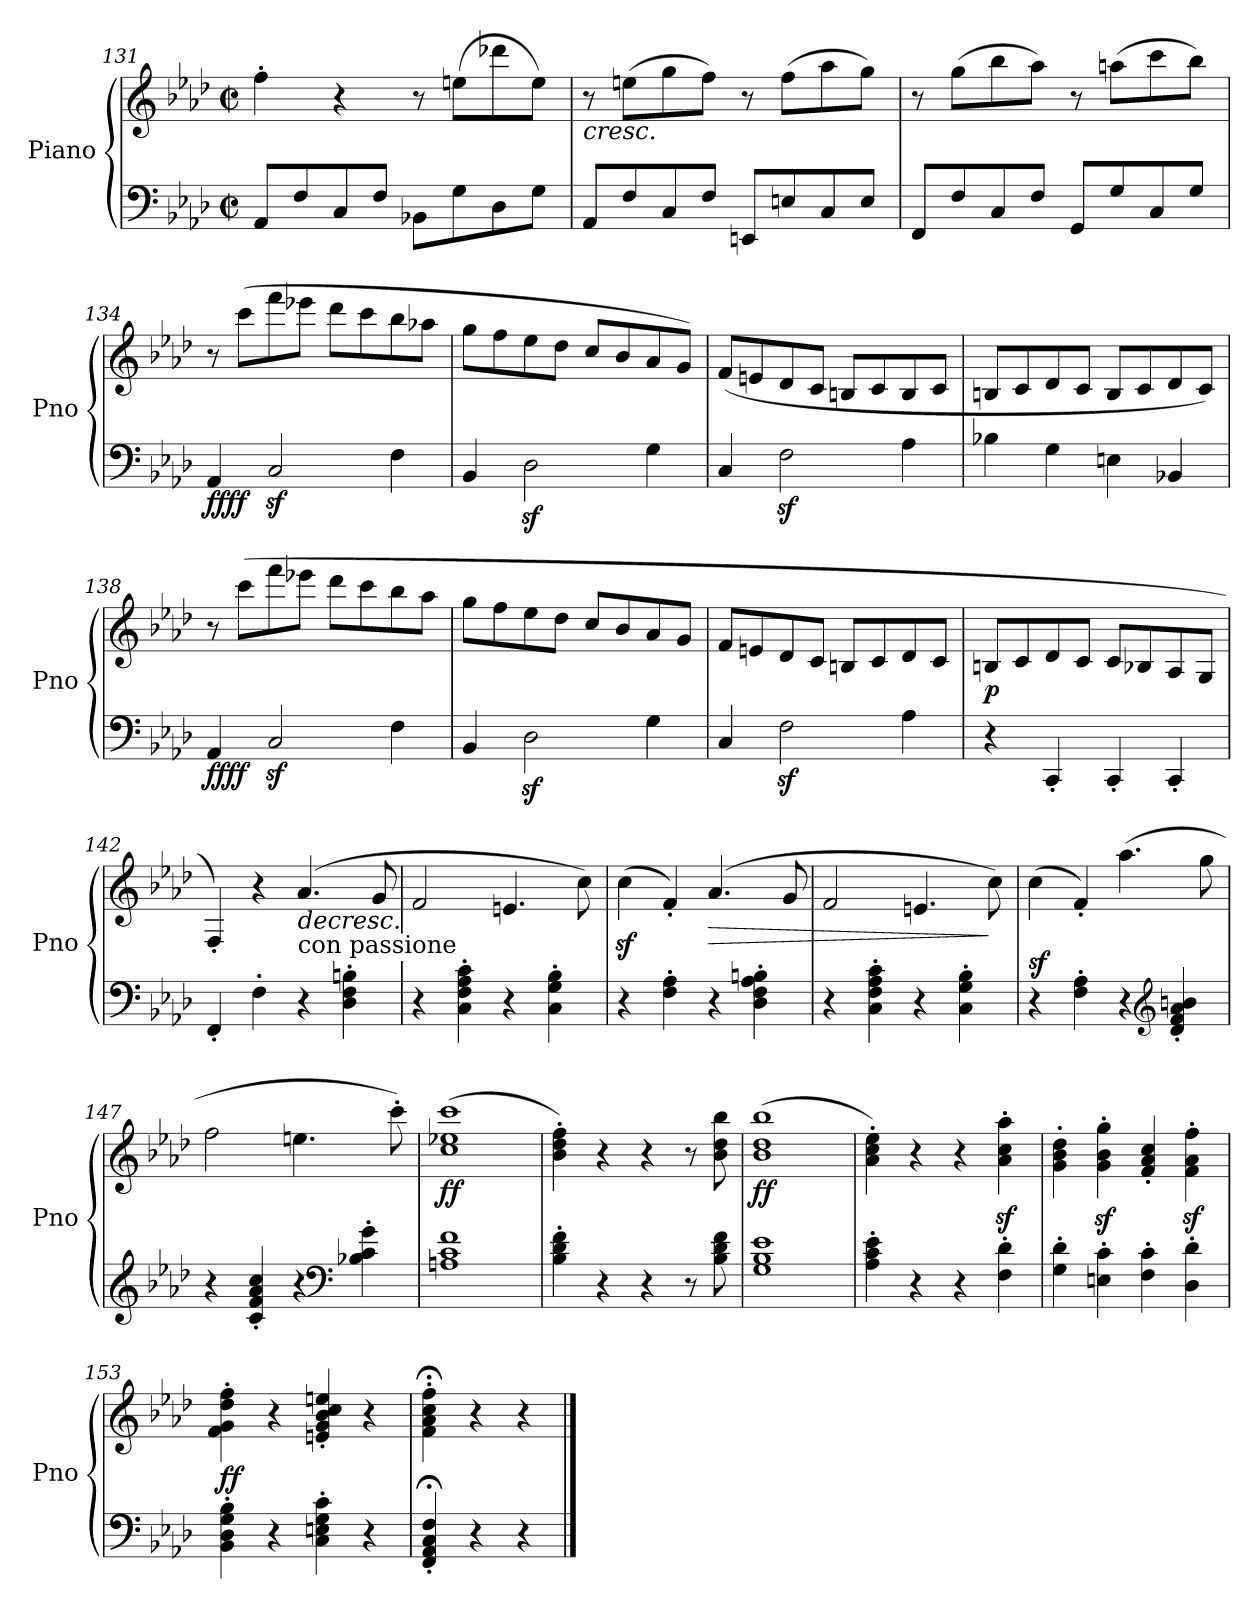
**kern	**kern	**dynam
*part1	*part1	*part1
*staff2	*staff1	*staff1/2
*I"Piano	*	*
*I'Pno	*	*
*clefF4	*clefG2	*
*k[b-e-a-d-]	*k[b-e-a-d-]	*
*A-:	*A-:	*
*M2/2	*M2/2	*
*met(c|)	*met(c|)	*
=131	=131	=131
8AA-/L	4ff'\	.
8F/	.	.
8C/	4r	.
8F/J	.	.
8BB-X\L	8r	.
8G\	(8een\L	.
8D-\	8ddd-X\	.
8G\J	8ee\J)	.
!!LO:PB:g=z
=132	=132	=132
!	!	!LO:HP:b
8AA-/L	8r	<
8F/	(8een\L	.
8C/	8gg\	.
8F/J	8ff\J)	.
8EEn/L	8r	.
8En/	(8ff\L	.
8C/	8aa-\	.
8E/J	8gg\J)	.
=133	=133	=133
8FF/L	8r	.
8F/	(8gg\L	.
8C/	8bb-\	.
8F/J	8aa-\J)	.
8GG/L	8r	.
8G/	(8aan\L	.
8C/	8ccc\	.
8G/J	8bb-\J)	.
=134	=134	=134
!	!	!LO:DY:b=2
!	!	!LO:DY:n=1:b
4AA-/	8r	ff ff
.	(8ccc\L	.
2Cz</	8fff\	.
.	8eee-X\J	.
.	8ddd-\L	.
.	8ccc\	.
4F\	8bb-\	.
.	8aa-X\J	.
=135	=135	=135
4BB-/	8gg\L	.
.	8ff\	.
2D-z<\	8ee-\	.
.	8dd-\J	.
.	8cc/L	.
.	8b-/	.
4G\	8a-/	.
.	8g/J)	.
=136	=136	=136
4C/	(8f/L	.
.	8en/	.
2Fz<\	8d-/	.
.	8c/J	.
.	8Bn/L	.
.	8c/	.
4A-\	8B/	.
.	8c/J	.
!!LO:LB:g=z
=137	=137	=137
!	!	!LO:DY:b=2
!	!	!LO:DY:n=1:b
4B-X\	8Bn/L	mp pp
.	8c/	.
4G\	8d-/	.
.	8c/J	.
4En\	8B/L	.
.	8c/	.
4BB-X/	8d-/	.
.	8c/J)	.
=138	=138	=138
!	!	!LO:DY:b=2
!	!	!LO:DY:n=1:b
4AA-/	8r	ff ff
.	(8ccc\L	.
2Cz</	8fff\	.
.	8eee-X\J	.
.	8ddd-\L	.
.	8ccc\	.
4F\	8bb-\	.
.	8aa-\J	.
=139	=139	=139
4BB-/	8gg\L	.
.	8ff\	.
2D-z<\	8ee-\	.
.	8dd-\J	.
.	8cc/L	.
.	8b-/	.
4G\	8a-/	.
.	8g/J	.
=140	=140	=140
4C/	8f/L	.
.	8en/	.
2Fz<\	8d-/	.
.	8c/J	.
.	8Bn/L	.
.	8c/	.
4A-\	8d-/	.
.	8c/J	.
=141	=141	=141
!	!	!LO:DY:b
4r	8Bn/L	p
.	8c/	.
4CC'/	8d-/	.
.	8c/J	.
4CC'/	8c/L	.
.	8B-X/	.
4CC'/	8A-/	.
.	8G/J	.
!!LO:LB:g=z
=142	=142	=142
4FF'/	4F'/)	.
4F'\	4r	.
!	!LO:TX:b:t=con passione	!
!	!	!LO:HP:b
4r	(4.a-/	>
4D-\' 4F\' 4Bn\'	.	.
.	8g/	.
=143	=143	=143
4r	2f/	.
4C\' 4F\' 4A-\' 4c\'	.	.
4r	4.en/	.
4C\' 4G\' 4B-\'	.	.
.	8cc\)	[
=144	=144	=144
4r	(4ccz<\	.
4F\' 4A-\'	4f'/)	.
!	!	!LO:HP:b
4r	(4.a-/	>
4D-\' 4F\' 4A-\' 4Bn\'	.	.
.	8g/	.
=145	=145	=145
4r	2f/	.
4C\' 4F\' 4A-\' 4c\'	.	.
4r	4.en/	.
4C\' 4G\' 4B-\'	.	.
.	8cc\)	]
=146	=146	=146
!	!	!LO:DY:a=2
4r	(4cc\	sf
4F\' 4A-\'	4f'/)	.
4r	(4.aa-\	.
*clefG2	*	*
4d-/' 4f/' 4a-/' 4bn/'	.	.
.	8gg\	.
=147	=147	=147
4r	2ff\	.
4c/' 4f/' 4a-/' 4cc/'	.	.
4r	4.een\	.
*clefF4	*	*
4B-X\' 4c\' 4g\'	.	.
.	8ccc'\)	]
=148	=148	=148
!	!	!LO:DY:b
1An 1c 1f	(1cc 1ee-X 1ccc	ff
=149	=149	=149
4B-\' 4d-\' 4f\'	4b-\' 4dd-\' 4ff\')	.
4r	4r	.
4r	4r	.
8r	8r	.
8B-\ 8d-\ 8f\	8b-\ 8dd-\ 8bb-\	.
!!LO:PB:g=z
=150	=150	=150
!	!	!LO:DY:b
1G 1B- 1e-	(1b- 1dd- 1bb-	ff
!!LO:PB:g=z
=151	=151	=151
4A-\' 4c\' 4e-\'	4a-\' 4cc\' 4ee-\')	.
4r	4r	.
4r	4r	.
4F\' 4d-\'	4a-\z<' 4cc\z<' 4aa-\z<'	.
=152	=152	=152
4G\' 4d-\'	4g\' 4b-\' 4dd-\'	.
4En\' 4c\'	4g\z<' 4b-\z<' 4gg\z<'	.
4F\' 4c\'	4f/' 4a-/' 4cc/'	.
4D-\' 4d-\'	4f\z<' 4a-\z<' 4ff\z<'	.
=153	=153	=153
!	!	!LO:DY:b
4BB-\' 4D-\' 4G\' 4B-\'	4f\' 4g\' 4dd-\' 4ff\'	ff
4r	4r	.
4C\' 4En\' 4G\' 4c\'	4en/' 4g/' 4b-/' 4cc/' 4een/'	.
4r	4r	.
=154	=154	=154
4FF/;' 4AA-/;' 4C/;' 4F/;'	4f\;<' 4a-\;<' 4cc\;<' 4ff\;<'	.
4r	4r	.
4r	4r	.
==	==	==
*-	*-	*-
